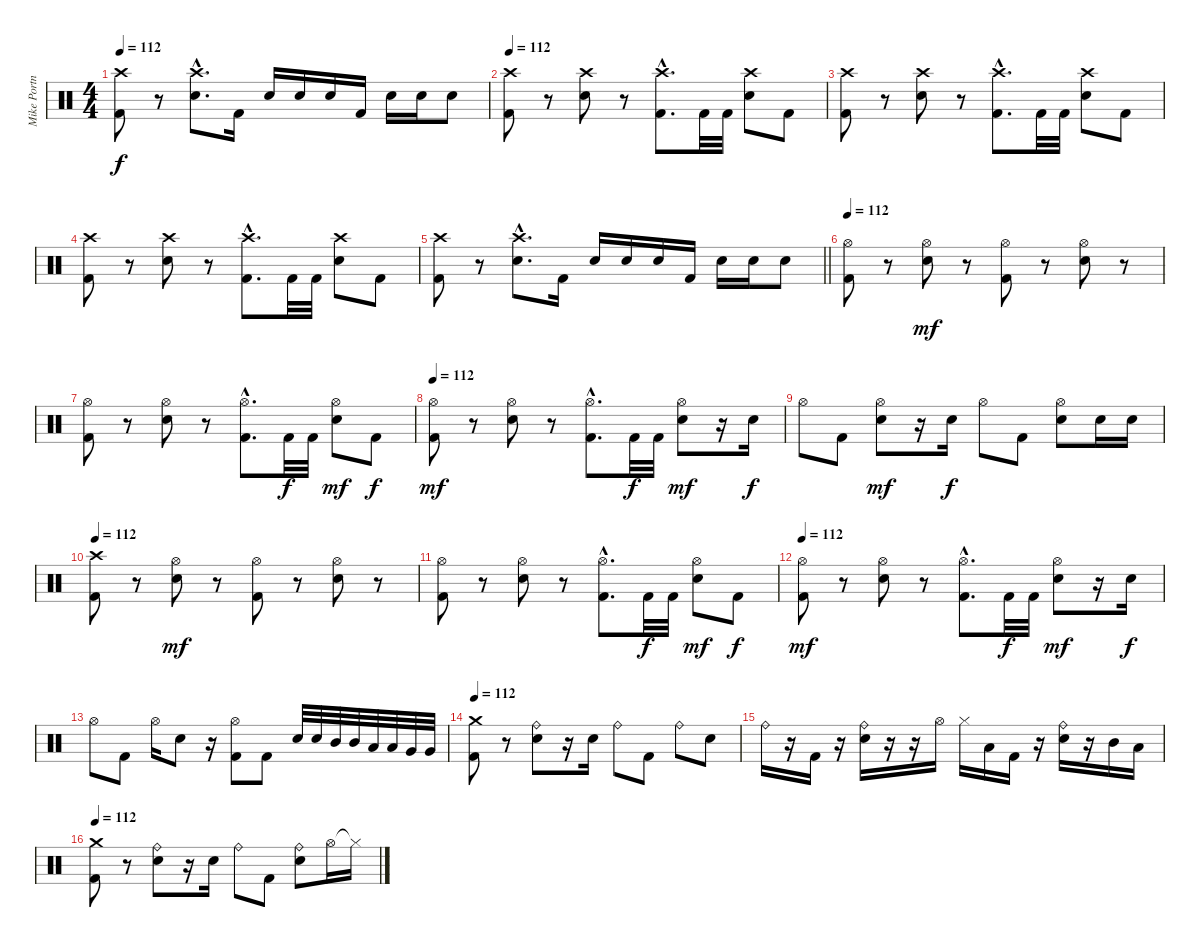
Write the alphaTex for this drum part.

\track ("Mike Portnoy" "Mike Portn") {instrument percussion}
\staff {score}
\articulation defaults
\ts (4 4)
\tempo 112
\clef neutral
\ks c
("Crash high (hit)" "Kick (hit) 2").8{dy f} r.8 ("Crash high (hit)"{hac} "Electric Snare (hit)"{hac}).8{d} "Kick (hit) 2".16 "Electric Snare (hit)".16 "Electric Snare (hit)".16 "Electric Snare (hit)".16 "Kick (hit) 2".16 "Electric Snare (hit)".16 "Electric Snare (hit)".16 "Electric Snare (hit)".8 |
\tempo 112
("Crash high (hit)" "Kick (hit) 2").8 r.8 ("Crash high (hit)" "Electric Snare (hit)").8 r.8 ("Crash high (hit)"{hac} "Kick (hit) 2"{hac}).8{d} "Kick (hit) 2".32 "Kick (hit) 2".32 ("Crash high (hit)" "Electric Snare (hit)").8 "Kick (hit) 2".8 |
("Crash high (hit)" "Kick (hit) 2").8 r.8 ("Crash high (hit)" "Electric Snare (hit)").8 r.8 ("Crash high (hit)"{hac} "Kick (hit) 2"{hac}).8{d} "Kick (hit) 2".32 "Kick (hit) 2".32 ("Crash high (hit)" "Electric Snare (hit)").8 "Kick (hit) 2".8 |
("Crash high (hit)" "Kick (hit) 2").8 r.8 ("Crash high (hit)" "Electric Snare (hit)").8 r.8 ("Crash high (hit)"{hac} "Kick (hit) 2"{hac}).8{d} "Kick (hit) 2".32 "Kick (hit) 2".32 ("Crash high (hit)" "Electric Snare (hit)").8 "Kick (hit) 2".8 |
\barLineRight lightlight
("Crash high (hit)" "Kick (hit) 2").8 r.8 ("Crash high (hit)"{hac} "Electric Snare (hit)"{hac}).8{d} "Kick (hit) 2".16 "Electric Snare (hit)".16 "Electric Snare (hit)".16 "Electric Snare (hit)".16 "Kick (hit) 2".16 "Electric Snare (hit)".16 "Electric Snare (hit)".16 "Electric Snare (hit)".8 |
\section ("" "")
\tempo 112
("Hi-Hat (open)" "Kick (hit) 2").8 r.8 ("Hi-Hat (open)" "Electric Snare (hit)").8{dy mf} r.8 ("Hi-Hat (open)" "Kick (hit) 2").8 r.8 ("Hi-Hat (open)" "Electric Snare (hit)").8 r.8 |
("Hi-Hat (open)" "Kick (hit) 2").8 r.8 ("Hi-Hat (open)" "Electric Snare (hit)").8 r.8 ("Hi-Hat (open)"{hac} "Kick (hit) 2"{hac}).8{d} "Kick (hit) 2".32{dy f} "Kick (hit) 2".32 ("Hi-Hat (open)" "Electric Snare (hit)").8{dy mf} "Kick (hit) 2".8{dy f} |
\tempo 112
("Hi-Hat (open)" "Kick (hit) 2").8{dy mf} r.8 ("Hi-Hat (open)" "Electric Snare (hit)").8 r.8 ("Hi-Hat (open)"{hac} "Kick (hit) 2"{hac}).8{d} "Kick (hit) 2".32{dy f} "Kick (hit) 2".32 ("Hi-Hat (open)" "Electric Snare (hit)").8{dy mf} r.16 "Electric Snare (hit)".16{dy f} |
"Hi-Hat (open)".8 "Kick (hit) 2".8 ("Hi-Hat (open)" "Electric Snare (hit)").8{dy mf} r.16 "Electric Snare (hit)".16{dy f} "Hi-Hat (open)".8 "Kick (hit) 2".8 ("Hi-Hat (open)" "Electric Snare (hit)").8 "Electric Snare (hit)".16 "Electric Snare (hit)".16 |
\tempo 112
("Crash high (hit)" "Kick (hit) 2").8 r.8 ("Hi-Hat (open)" "Electric Snare (hit)").8{dy mf} r.8 ("Hi-Hat (open)" "Kick (hit) 2").8 r.8 ("Hi-Hat (open)" "Electric Snare (hit)").8 r.8 |
("Hi-Hat (open)" "Kick (hit) 2").8 r.8 ("Hi-Hat (open)" "Electric Snare (hit)").8 r.8 ("Hi-Hat (open)"{hac} "Kick (hit) 2"{hac}).8{d} "Kick (hit) 2".32{dy f} "Kick (hit) 2".32 ("Hi-Hat (open)" "Electric Snare (hit)").8{dy mf} "Kick (hit) 2".8{dy f} |
\tempo 112
("Hi-Hat (open)" "Kick (hit) 2").8{dy mf} r.8 ("Hi-Hat (open)" "Electric Snare (hit)").8 r.8 ("Hi-Hat (open)"{hac} "Kick (hit) 2"{hac}).8{d} "Kick (hit) 2".32{dy f} "Kick (hit) 2".32 ("Hi-Hat (open)" "Electric Snare (hit)").8{dy mf} r.16 "Electric Snare (hit)".16{dy f} |
"Hi-Hat (open)".8 "Kick (hit) 2".8 "Hi-Hat (open)".16 "Electric Snare (hit)".8 r.16 ("Hi-Hat (open)" "Kick (hit) 2").8 "Kick (hit) 2".8 "Electric Snare (hit)".32 "Electric Snare (hit)".32 "Mid Tom (hit)".32 "Mid Tom (hit)".32 "Low Tom (hit)".32 "Low Tom (hit)".32 "Very Low Tom (hit)".32 "Very Low Tom (hit)".32 |
\tempo 112
("Crash medium (hit)" "Kick (hit) 2").8 r.8 ("Ride (bell)" "Electric Snare (hit)").8 r.16 "Electric Snare (hit)".16 "Ride (bell)".8 "Kick (hit) 2".8 "Ride (bell)".8 "Electric Snare (hit)".8 |
"Ride (bell)".16 r.16 "Kick (hit) 2".16 r.16 ("Ride (bell)" "Electric Snare (hit)").16 r.16 r.16 "Hi-Hat (open)".16 "Hi-Hat (closed)".16 "Low Tom (hit)".16 "Kick (hit) 2".16 r.16 ("Ride (bell)" "Electric Snare (hit)").16 r.16 "Mid Tom (hit)".16 "Low Tom (hit)".16 |
\tempo 112
("Crash medium (hit)" "Kick (hit) 2").8 r.8 ("Ride (bell)" "Electric Snare (hit)").8 r.16 "Electric Snare (hit)".16 "Ride (bell)".8 "Kick (hit) 2".8 ("Ride (bell)" "Electric Snare (hit)").8 "Hi-Hat (open)".16 "Hi-Hat (closed)"{t}.16
